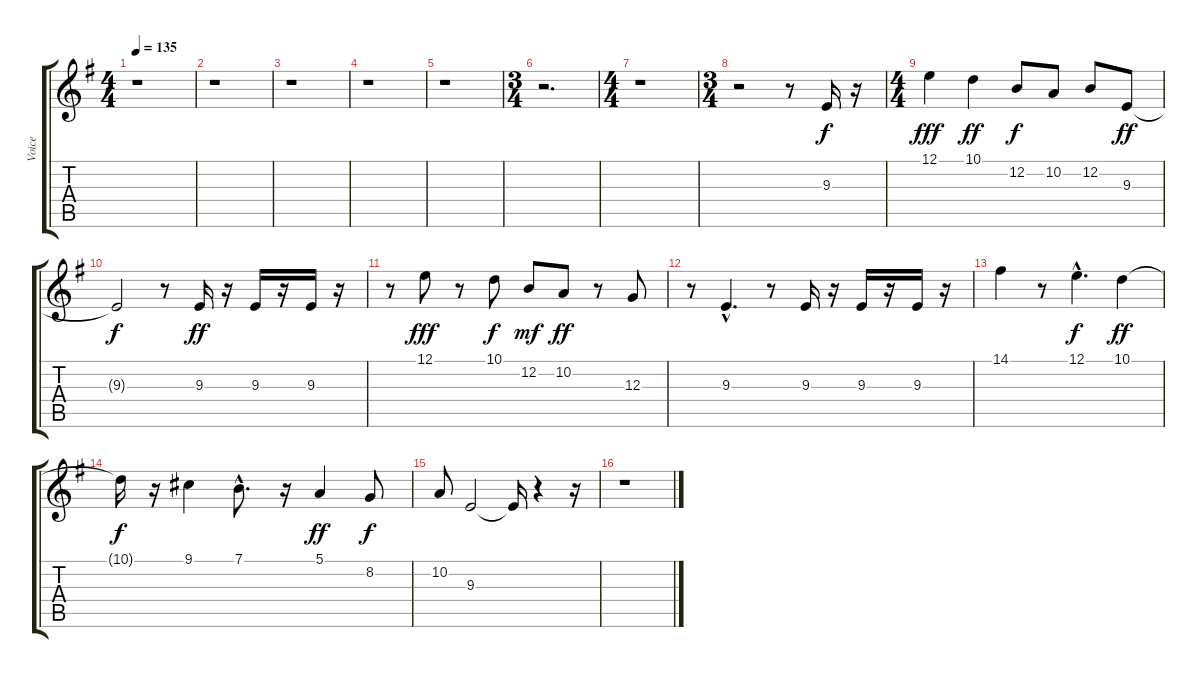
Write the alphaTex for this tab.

\track ("Voice" "Voice") {instrument flute}
\staff {score tabs}
\tuning (E4 B3 G3 D3 A2 E2) {hide}
\ts (4 4)
\tempo 135
\clef g2
\ks g
r.1{dy f} |
r.1 |
r.1 |
r.1 |
r.1 |
\ts (3 4)
r.2{d} |
\ts (4 4)
r.1 |
\ts (3 4)
r.2 r.8 9.3.16 r.16 |
\ts (4 4)
12.1.4{dy fff} 10.1.4{dy ff} 12.2.8{dy f} 10.2.8 12.2.8 9.3.8{dy ff} |
9.3{t}.2{dy f} r.8 9.3.16{dy ff} r.16 9.3.16 r.16 9.3.16 r.16 |
r.8 12.1.8{dy fff} r.8 10.1.8{dy f} 12.2.8{dy mf} 10.2.8{dy ff} r.8 12.3.8 |
r.8 9.3{hac}.4{d} r.8 9.3.16 r.16 9.3.16 r.16 9.3.16 r.16 |
14.1.4 r.8 12.1{hac}.4{d dy f} 10.1.4{dy ff} |
10.1{t}.16{dy f} r.16 9.1.4 7.1{hac}.8{d} r.16 5.1.4{dy ff} 8.2.8{dy f} |
10.2.8 9.3.2 9.3{t}.16 r.4 r.16 |
r.1
